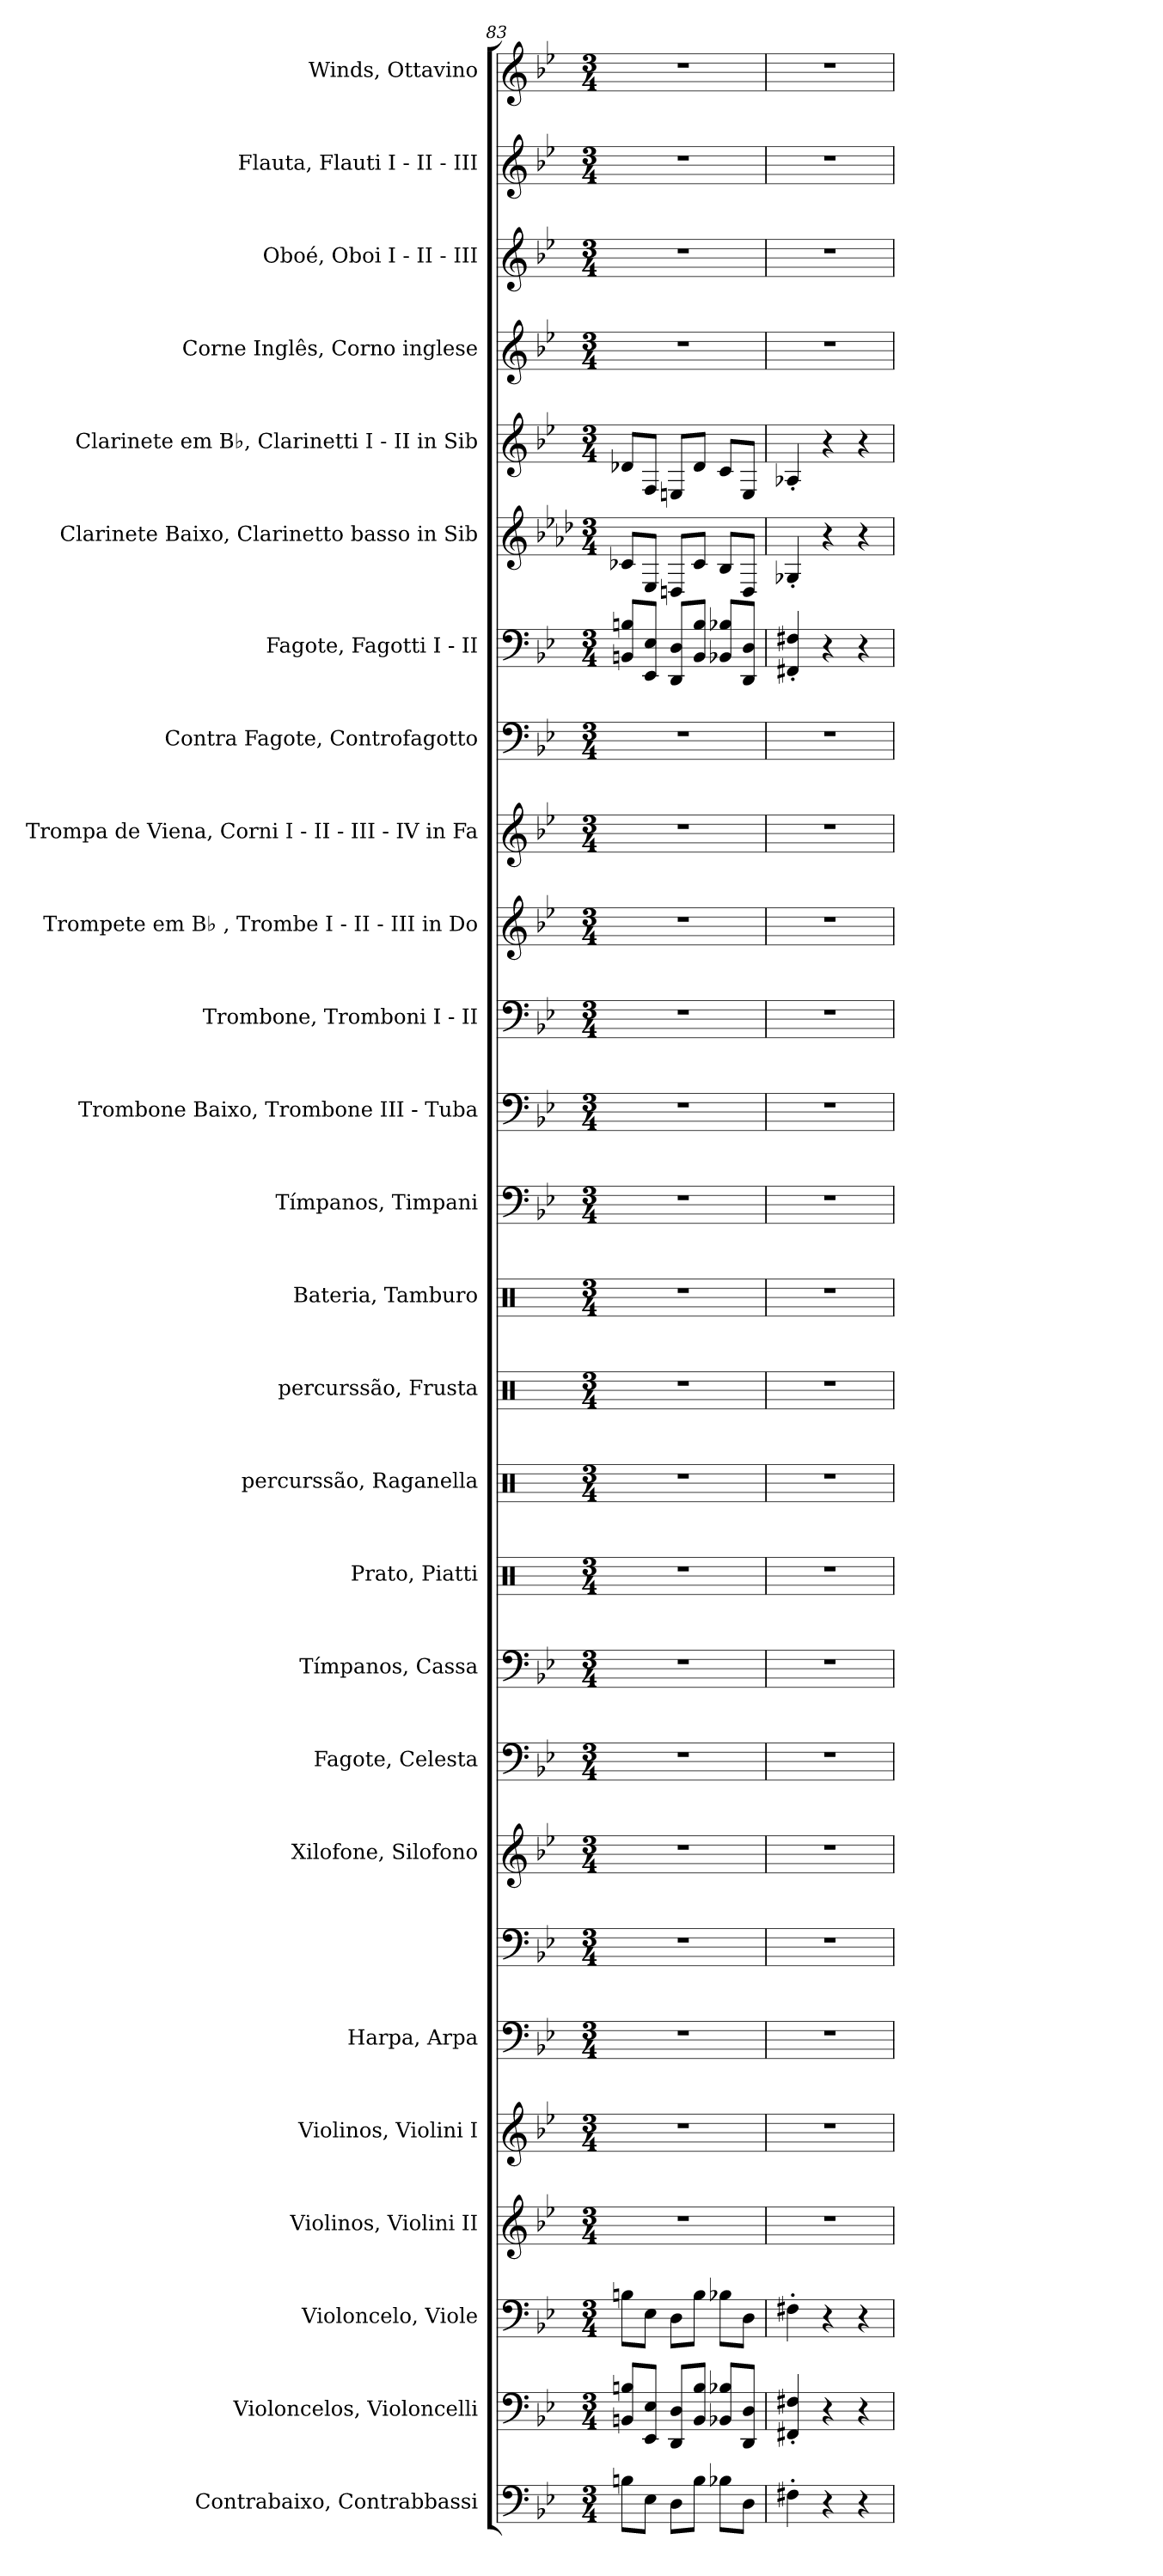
**kern	**kern	**kern	**kern	**kern	**kern	**kern	**kern	**kern	**kern	**kern	**kern	**kern	**kern	**kern	**kern	**kern	**kern	**kern	**kern	**kern	**kern	**kern	**kern	**kern	**kern	**kern
*part26	*part25	*part24	*part23	*part22	*part21	*part21	*part20	*part19	*part18	*part17	*part16	*part15	*part14	*part13	*part12	*part11	*part10	*part9	*part8	*part7	*part6	*part5	*part4	*part3	*part2	*part1
*staff27	*staff26	*staff25	*staff24	*staff23	*staff22	*staff21	*staff20	*staff19	*staff18	*staff17	*staff16	*staff15	*staff14	*staff13	*staff12	*staff11	*staff10	*staff9	*staff8	*staff7	*staff6	*staff5	*staff4	*staff3	*staff2	*staff1
*I"Contrabaixo, Contrabbassi	*I"Violoncelos, Violoncelli	*I"Violoncelo, Viole	*I"Violinos, Violini II	*I"Violinos, Violini I	*I"Harpa, Arpa	*	*I"Xilofone, Silofono	*I"Fagote, Celesta	*I"Tímpanos, Cassa	*I"Prato, Piatti	*I"percurssão, Raganella	*I"percurssão, Frusta	*I"Bateria, Tamburo	*I"Tímpanos, Timpani	*I"Trombone Baixo, Trombone III - Tuba	*I"Trombone, Tromboni I - II	*I"Trompete em B♭ , Trombe I - II - III in Do	*I"Trompa de Viena, Corni I - II - III - IV in Fa	*I"Contra Fagote, Controfagotto	*I"Fagote, Fagotti I - II	*I"Clarinete Baixo, Clarinetto basso in Sib	*I"Clarinete em B♭, Clarinetti I - II in Sib	*I"Corne Inglês, Corno inglese	*I"Oboé, Oboi I - II - III	*I"Flauta, Flauti I - II - III	*I"Winds, Ottavino
*I'Cb.	*I'Vcs.	*I'Vc.	*I'Vno.	*I'Vno.	*I'Hpa.	*	*I'Xil.	*I'Fg.	*	*I'Prt.	*I'Perc.	*I'Perc.	*	*I'Timp.	*I'Tbn. B.	*I'Tbn.	*I'Tp. B♭	*	*I'Ct. Fg.	*I'Fg.	*I'Cl. B.	*I'Cl. B♭	*I'C. I.	*I'Ob.	*I'Fl.	*I'Wi.
*clefF4	*clefF4	*clefF4	*clefG2	*clefG2	*clefF4	*clefF4	*clefG2	*clefF4	*clefF4	*clefX	*clefX	*clefX	*clefX	*clefF4	*clefF4	*clefF4	*clefG2	*clefG2	*clefF4	*clefF4	*clefG2	*clefG2	*clefG2	*clefG2	*clefG2	*clefG2
*ITrd7c12	*	*	*	*	*	*	*ITrd-7c-12	*	*	*	*	*	*	*	*	*	*ITrd1c2	*ITrd4c7	*ITrd7c12	*	*ITrd8c14	*ITrd1c2	*ITrd4c7	*	*	*
*k[b-e-]	*k[b-e-]	*k[b-e-]	*k[b-e-]	*k[b-e-]	*k[b-e-]	*k[b-e-]	*k[b-e-]	*k[b-e-]	*k[b-e-]	*k[]	*k[]	*k[]	*k[]	*k[b-e-]	*k[b-e-]	*k[b-e-]	*k[b-e-a-d-]	*k[b-e-a-]	*k[b-e-]	*k[b-e-]	*k[b-e-a-d-]	*k[b-e-a-d-]	*k[b-e-a-]	*k[b-e-]	*k[b-e-]	*k[b-e-]
*M3/4	*M3/4	*M3/4	*M3/4	*M3/4	*M3/4	*M3/4	*M3/4	*M3/4	*M3/4	*M3/4	*M3/4	*M3/4	*M3/4	*M3/4	*M3/4	*M3/4	*M3/4	*M3/4	*M3/4	*M3/4	*M3/4	*M3/4	*M3/4	*M3/4	*M3/4	*M3/4
*MM285	*MM285	*MM285	*MM285	*MM285	*MM285	*MM285	*MM285	*MM285	*MM285	*MM285	*MM285	*MM285	*MM285	*MM285	*MM285	*MM285	*MM285	*MM285	*MM285	*MM285	*MM285	*MM285	*MM285	*MM285	*MM285	*MM285
=83	=83	=83	=83	=83	=83	=83	=83	=83	=83	=83	=83	=83	=83	=83	=83	=83	=83	=83	=83	=83	=83	=83	=83	=83	=83	=83
8BBn\L	8BBn/ 8Bn/L	8Bn\L	2.r	2.r	2.r	2.r	2.r	2.r	2.r	2.r	2.r	2.r	2.r	2.r	2.r	2.r	2.r	2.r	2.r	8BBn/ 8Bn/L	8C-X/L	8c-X/L	2.r	2.r	2.r	2.r
8EE-\J	8EE-/ 8E-/J	8E-\J	.	.	.	.	.	.	.	.	.	.	.	.	.	.	.	.	.	8EE-/ 8E-/J	8EE-/J	8E-/J	.	.	.	.
8DD\L	8DD/ 8D/L	8D\L	.	.	.	.	.	.	.	.	.	.	.	.	.	.	.	.	.	8DD/ 8D/L	8DDn/L	8Dn/L	.	.	.	.
8BB\J	8BB/ 8B/J	8B\J	.	.	.	.	.	.	.	.	.	.	.	.	.	.	.	.	.	8BB/ 8B/J	8C-/J	8c-/J	.	.	.	.
8BB-X\L	8BB-X/ 8B-X/L	8B-X\L	.	.	.	.	.	.	.	.	.	.	.	.	.	.	.	.	.	8BB-X/ 8B-X/L	8BB-/L	8B-/L	.	.	.	.
8DD\J	8DD/ 8D/J	8D\J	.	.	.	.	.	.	.	.	.	.	.	.	.	.	.	.	.	8DD/ 8D/J	8DD/J	8D/J	.	.	.	.
=84	=84	=84	=84	=84	=84	=84	=84	=84	=84	=84	=84	=84	=84	=84	=84	=84	=84	=84	=84	=84	=84	=84	=84	=84	=84	=84
*	*	*	*	*	*	*	*	*	*	*	*	*	*	*	*	*	*	*	*	*	*	*	*	*	*	*MM100
4FF#X'\	4FF#X/' 4F#X/'	4F#X'\	2.r	2.r	2.r	2.r	2.r	2.r	2.r	2.r	2.r	2.r	2.r	2.r	2.r	2.r	2.r	2.r	2.r	4FF#X/' 4F#X/'	4GG-X'/	4G-X'/	2.r	2.r	2.r	2.r
4r	4r	4r	.	.	.	.	.	.	.	.	.	.	.	.	.	.	.	.	.	4r	4r	4r	.	.	.	.
4r	4r	4r	.	.	.	.	.	.	.	.	.	.	.	.	.	.	.	.	.	4r	4r	4r	.	.	.	.
=	=	=	=	=	=	=	=	=	=	=	=	=	=	=	=	=	=	=	=	=	=	=	=	=	=	=
*-	*-	*-	*-	*-	*-	*-	*-	*-	*-	*-	*-	*-	*-	*-	*-	*-	*-	*-	*-	*-	*-	*-	*-	*-	*-	*-
